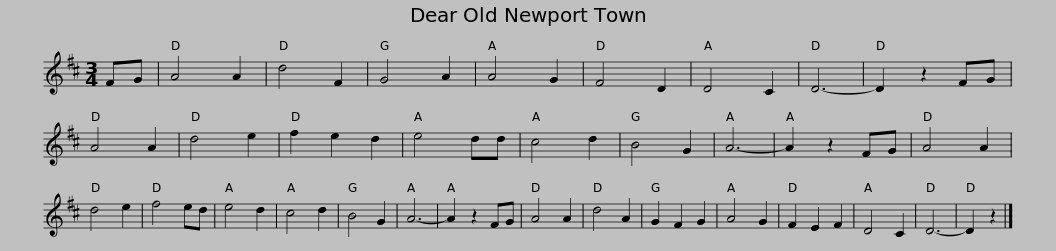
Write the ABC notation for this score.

X:1
L:1/8
M:3/4
I:linebreak $
K:D
V:1 treble
V:1
 FG | A4 A2 | d4 F2 | G4 A2 | A4 G2 | %5
 F4 D2 | D4 C2 | D6- | D2 z2 FG | A4 A2 | %10
 d4 e2 | f2 e2 d2 | e4 dd | c4 d2 | B4 G2 |$ %15
 A6- | A2 z2 FG | A4 A2 | d4 e2 | f4 ed | %20
 e4 d2 | c4 d2 | B4 G2 | A6- | A2 z2 FG | %25
 A4 A2 | d4 A2 | G2 F2 G2 | A4 G2 |$ F2 E2 F2 | %30
 D4 C2 | D6- | D2 z2 |] %33
